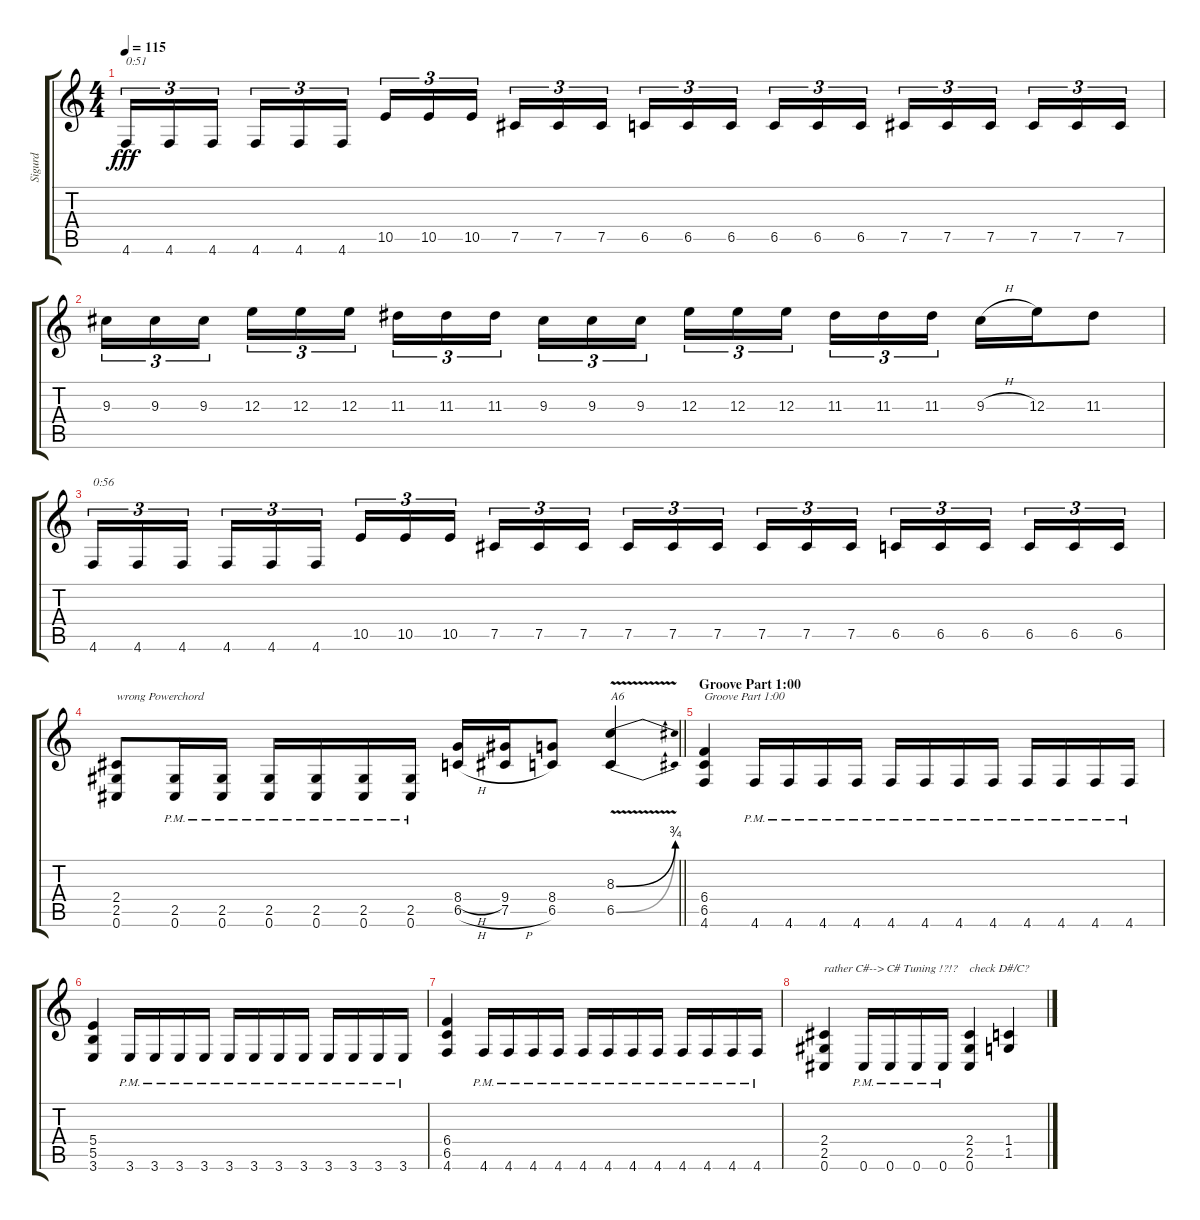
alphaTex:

\track ("Sigurd" "Sigurd") {instrument distortionguitar}
\staff {score tabs}
\tuning (Db4 Ab3 E3 B2 Gb2 Db2) {hide}
\ts (4 4)
\tempo 115
\clef g2
\ks c
4.6.16{tu (3 2) txt "0:51" dy fff} 4.6.16{tu (3 2)} 4.6.16{tu (3 2) beam splitsecondary} 4.6.16{tu (3 2)} 4.6.16{tu (3 2)} 4.6.16{tu (3 2)} 10.5.16{tu (3 2)} 10.5.16{tu (3 2)} 10.5.16{tu (3 2) beam splitsecondary} 7.5.16{tu (3 2)} 7.5.16{tu (3 2)} 7.5.16{tu (3 2)} 6.5.16{tu (3 2)} 6.5.16{tu (3 2)} 6.5.16{tu (3 2) beam splitsecondary} 6.5.16{tu (3 2)} 6.5.16{tu (3 2)} 6.5.16{tu (3 2)} 7.5.16{tu (3 2)} 7.5.16{tu (3 2)} 7.5.16{tu (3 2) beam splitsecondary} 7.5.16{tu (3 2)} 7.5.16{tu (3 2)} 7.5.16{tu (3 2)} |
9.3.16{tu (3 2)} 9.3.16{tu (3 2)} 9.3.16{tu (3 2) beam splitsecondary} 12.3.16{tu (3 2)} 12.3.16{tu (3 2)} 12.3.16{tu (3 2)} 11.3.16{tu (3 2)} 11.3.16{tu (3 2)} 11.3.16{tu (3 2) beam splitsecondary} 9.3.16{tu (3 2)} 9.3.16{tu (3 2)} 9.3.16{tu (3 2)} 12.3.16{tu (3 2)} 12.3.16{tu (3 2)} 12.3.16{tu (3 2) beam splitsecondary} 11.3.16{tu (3 2)} 11.3.16{tu (3 2)} 11.3.16{tu (3 2)} 9.3{h}.16 12.3.16 11.3.8 |
4.6.16{tu (3 2) txt "0:56"} 4.6.16{tu (3 2)} 4.6.16{tu (3 2) beam splitsecondary} 4.6.16{tu (3 2)} 4.6.16{tu (3 2)} 4.6.16{tu (3 2)} 10.5.16{tu (3 2)} 10.5.16{tu (3 2)} 10.5.16{tu (3 2) beam splitsecondary} 7.5.16{tu (3 2)} 7.5.16{tu (3 2)} 7.5.16{tu (3 2)} 7.5.16{tu (3 2)} 7.5.16{tu (3 2)} 7.5.16{tu (3 2) beam splitsecondary} 7.5.16{tu (3 2)} 7.5.16{tu (3 2)} 7.5.16{tu (3 2)} 6.5.16{tu (3 2)} 6.5.16{tu (3 2)} 6.5.16{tu (3 2) beam splitsecondary} 6.5.16{tu (3 2)} 6.5.16{tu (3 2)} 6.5.16{tu (3 2)} |
\barLineRight lightlight
(2.4 2.5 0.6).8{txt "wrong Powerchord"} (2.5{pm} 0.6{pm}).16 (2.5{pm} 0.6{pm}).16 (2.5{pm} 0.6{pm}).16 (2.5{pm} 0.6{pm}).16 (2.5{pm} 0.6{pm}).16 (2.5{pm} 0.6{pm}).16 (8.4{h} 6.5{h}).16 (9.4 7.5{h}).16 (8.4 6.5).8 (8.3{be (bend 0 0 60 3) v} 6.5{be (bend 0 0 60 3) v}).4{txt "A6" instrument guitarharmonics} |
\section ("" "Groove Part 1:00")
(6.4 6.5 4.6).4{txt "Groove Part 1:00" instrument distortionguitar} 4.6{pm}.16 4.6{pm}.16 4.6{pm}.16 4.6{pm}.16 4.6{pm}.16 4.6{pm}.16 4.6{pm}.16 4.6{pm}.16 4.6{pm}.16 4.6{pm}.16 4.6{pm}.16 4.6{pm}.16 |
(5.4 5.5 3.6).4 3.6{pm}.16 3.6{pm}.16 3.6{pm}.16 3.6{pm}.16 3.6{pm}.16 3.6{pm}.16 3.6{pm}.16 3.6{pm}.16 3.6{pm}.16 3.6{pm}.16 3.6{pm}.16 3.6{pm}.16 |
(6.4 6.5 4.6).4 4.6{pm}.16 4.6{pm}.16 4.6{pm}.16 4.6{pm}.16 4.6{pm}.16 4.6{pm}.16 4.6{pm}.16 4.6{pm}.16 4.6{pm}.16 4.6{pm}.16 4.6{pm}.16 4.6{pm}.16 |
(2.4 2.5 0.6).4{txt "rather C#--> C# Tuning !?!?"} 0.6{pm}.16 0.6{pm}.16 0.6{pm}.16 0.6{pm}.16 (2.4 2.5 0.6).4{txt "check D#/C?"} (1.4 1.5).4
